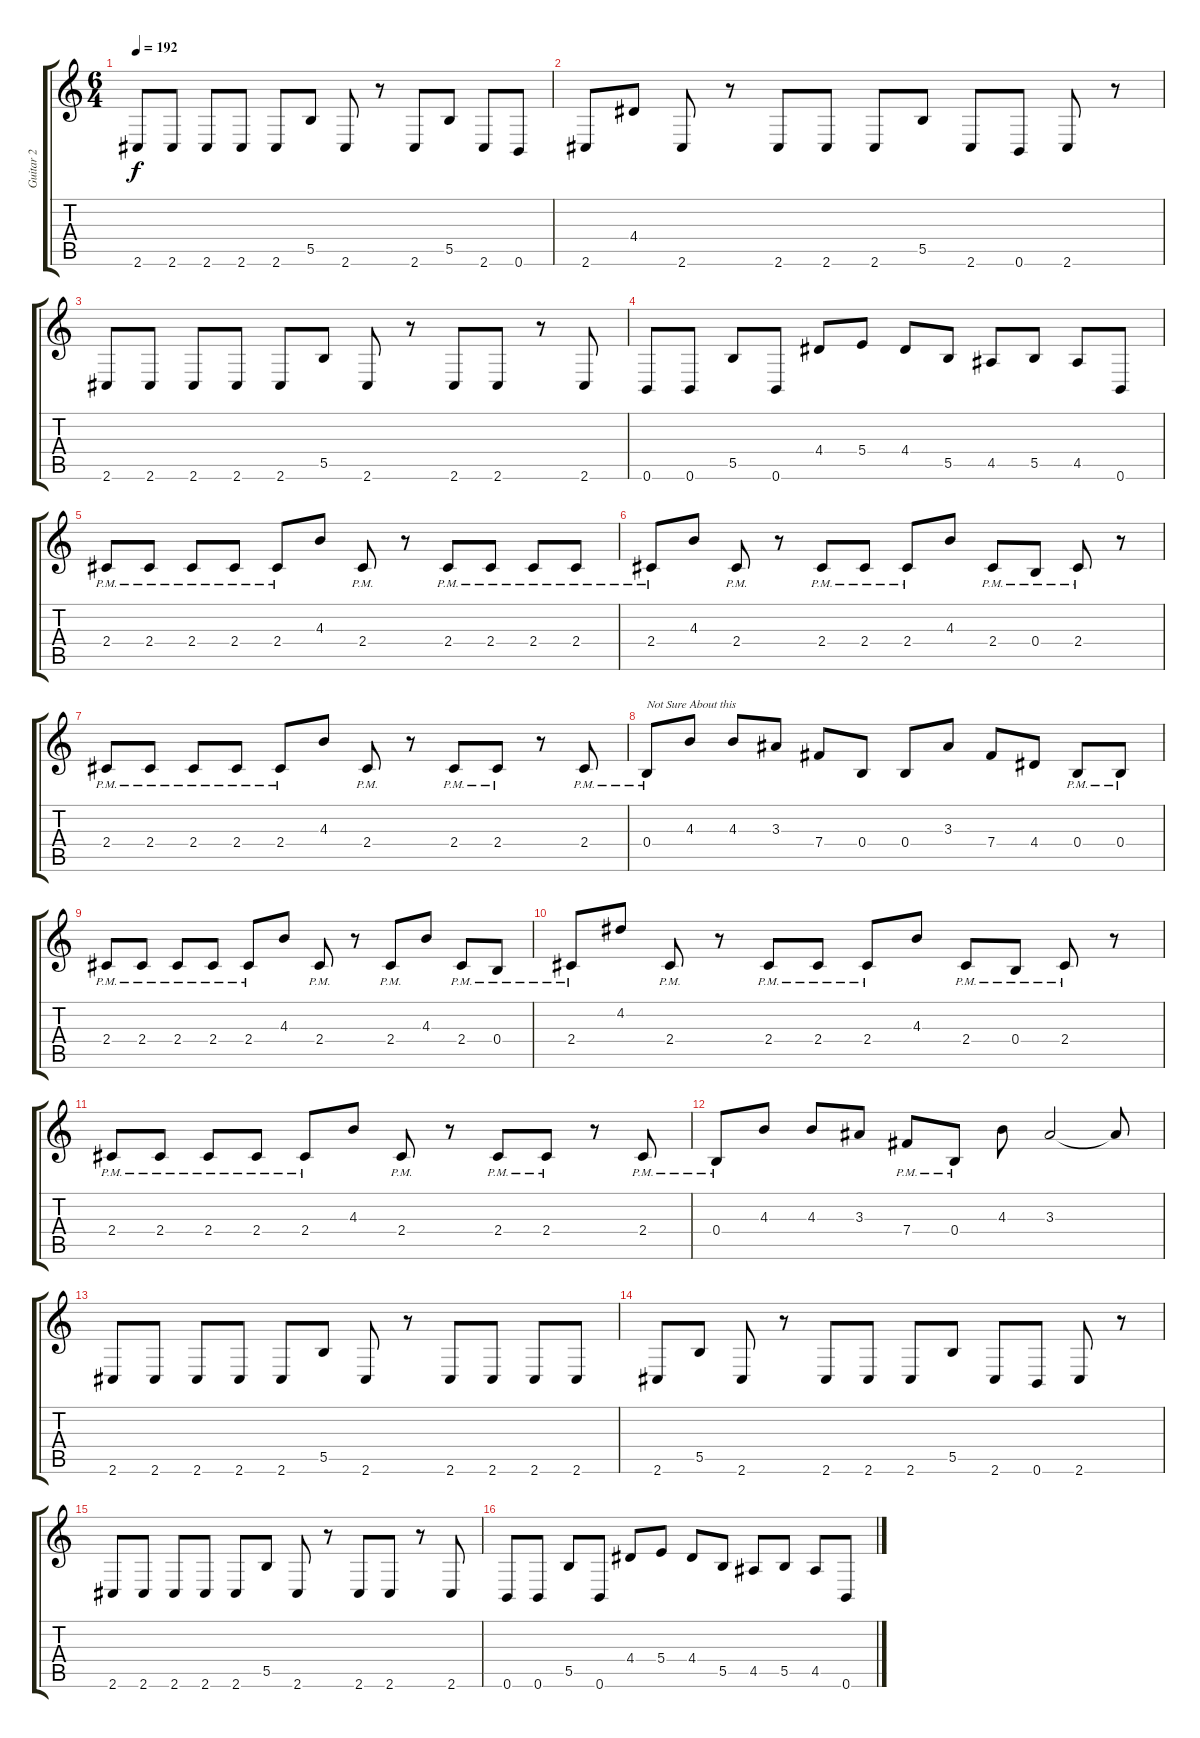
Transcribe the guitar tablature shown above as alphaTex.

\track ("Guitar 2" "Guitar 2") {instrument distortionguitar}
\staff {score tabs}
\tuning (E4 B3 G3 B2 Gb2 B1) {hide}
\ts (6 4)
\tempo 192
\clef g2
\ks c
2.6.8{dy f} 2.6.8 2.6.8 2.6.8 2.6.8 5.5.8 2.6.8 r.8 2.6.8 5.5.8 2.6.8 0.6.8 |
2.6.8 4.4.8 2.6.8 r.8 2.6.8 2.6.8 2.6.8 5.5.8 2.6.8 0.6.8 2.6.8 r.8 |
2.6.8 2.6.8 2.6.8 2.6.8 2.6.8 5.5.8 2.6.8 r.8 2.6.8 2.6.8 r.8 2.6.8 |
0.6.8 0.6.8 5.5.8 0.6.8 4.4.8 5.4.8 4.4.8 5.5.8 4.5.8 5.5.8 4.5.8 0.6.8 |
2.4{pm}.8{volume 6} 2.4{pm}.8 2.4{pm}.8 2.4{pm}.8 2.4{pm}.8 4.3.8 2.4{pm}.8 r.8 2.4{pm}.8 2.4{pm}.8 2.4{pm}.8 2.4{pm}.8 |
2.4{pm}.8 4.3.8 2.4{pm}.8 r.8 2.4{pm}.8 2.4{pm}.8 2.4{pm}.8 4.3.8 2.4{pm}.8 0.4{pm}.8 2.4{pm}.8 r.8 |
2.4{pm}.8 2.4{pm}.8 2.4{pm}.8 2.4{pm}.8 2.4{pm}.8 4.3.8 2.4{pm}.8 r.8 2.4{pm}.8 2.4{pm}.8 r.8 2.4{pm}.8 |
0.4{pm}.8{txt "Not Sure About this"} 4.3.8 4.3.8 3.3.8 7.4.8 0.4.8 0.4.8 3.3.8 7.4.8 4.4.8 0.4{pm}.8 0.4{pm}.8 |
2.4{pm}.8 2.4{pm}.8 2.4{pm}.8 2.4{pm}.8 2.4{pm}.8 4.3.8 2.4{pm}.8 r.8 2.4{pm}.8 4.3.8 2.4{pm}.8 0.4{pm}.8 |
2.4{pm}.8 4.2.8 2.4{pm}.8 r.8 2.4{pm}.8 2.4{pm}.8 2.4{pm}.8 4.3.8 2.4{pm}.8 0.4{pm}.8 2.4{pm}.8 r.8 |
2.4{pm}.8 2.4{pm}.8 2.4{pm}.8 2.4{pm}.8 2.4{pm}.8 4.3.8 2.4{pm}.8 r.8 2.4{pm}.8 2.4{pm}.8 r.8 2.4{pm}.8 |
0.4{pm}.8{volume 13} 4.3.8 4.3.8 3.3.8 7.4{pm}.8 0.4{pm}.8 4.3.8 3.3.2 3.3{t}.8 |
2.6.8 2.6.8 2.6.8 2.6.8 2.6.8 5.5.8 2.6.8 r.8 2.6.8 2.6.8 2.6.8 2.6.8 |
2.6.8 5.5.8 2.6.8 r.8 2.6.8 2.6.8 2.6.8 5.5.8 2.6.8 0.6.8 2.6.8 r.8 |
2.6.8 2.6.8 2.6.8 2.6.8 2.6.8 5.5.8 2.6.8 r.8 2.6.8 2.6.8 r.8 2.6.8 |
0.6.8 0.6.8 5.5.8 0.6.8 4.4.8 5.4.8 4.4.8 5.5.8 4.5.8 5.5.8 4.5.8 0.6.8
